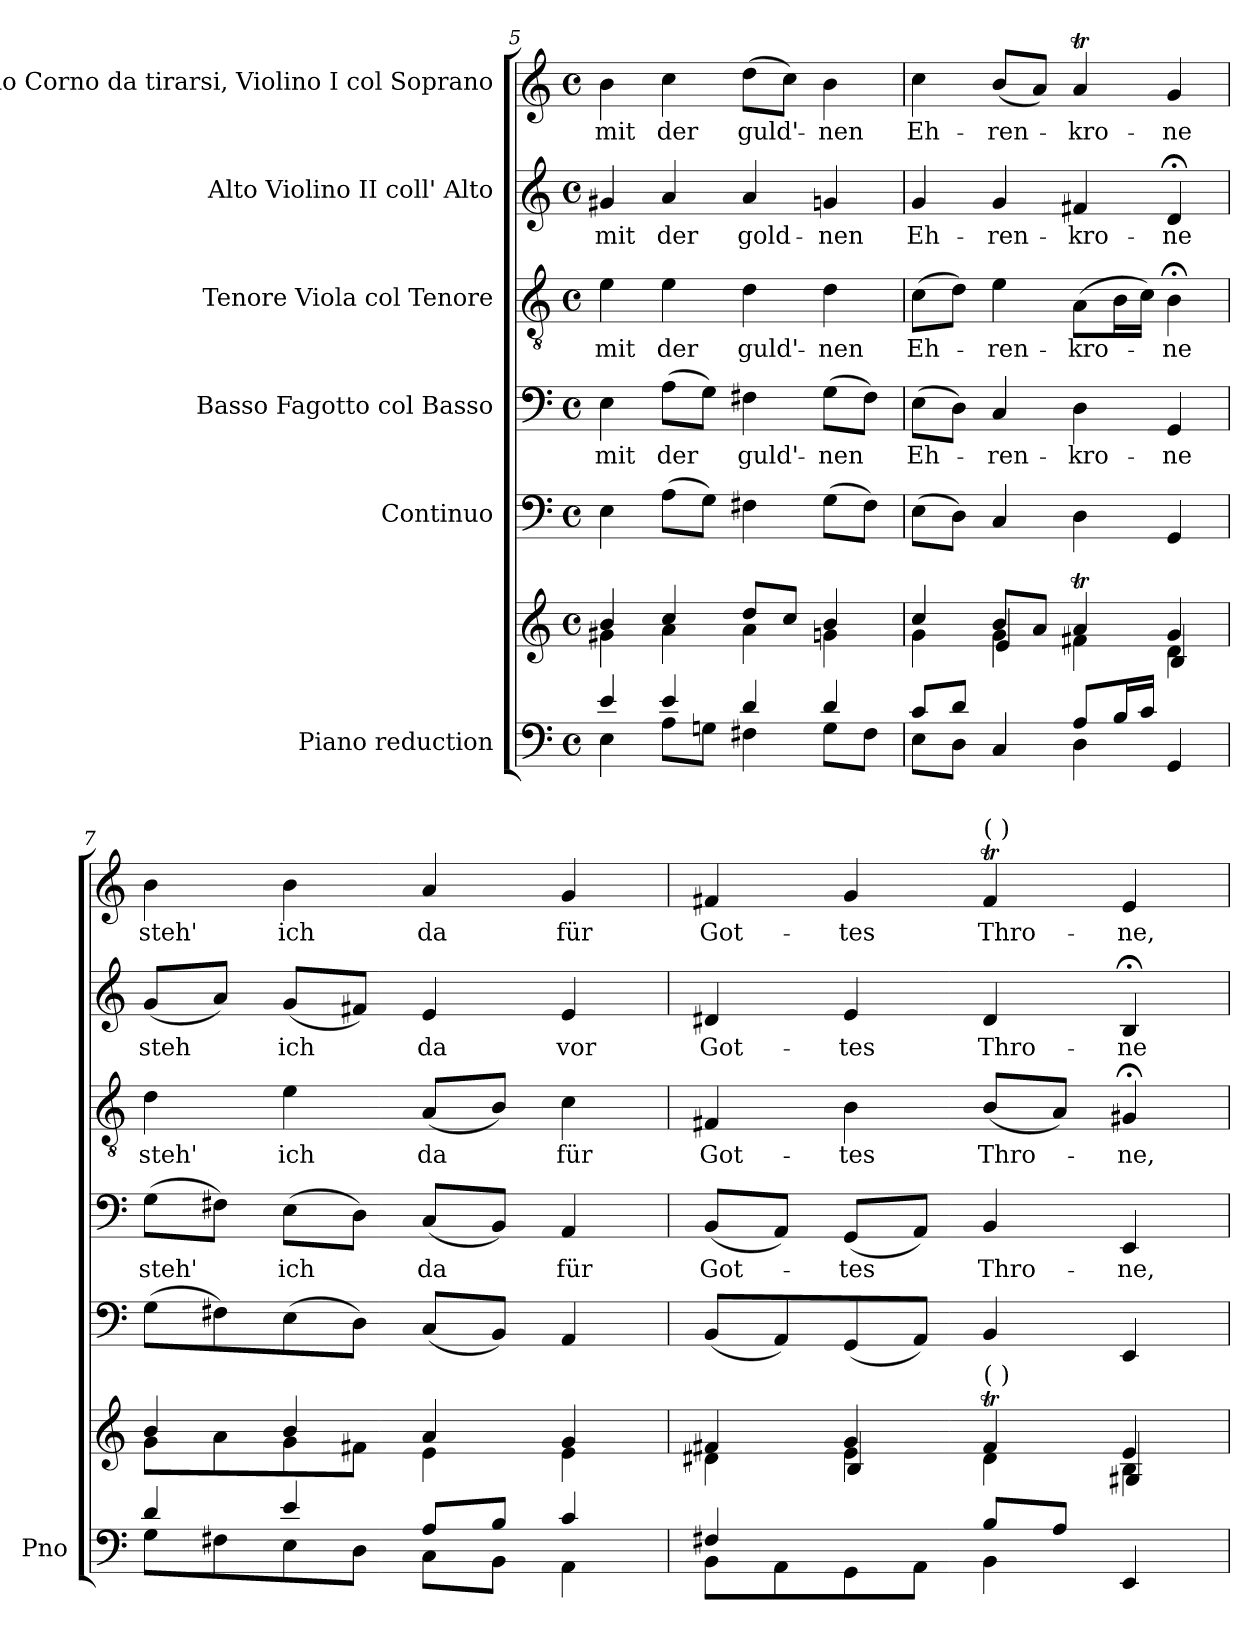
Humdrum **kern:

**kern	**kern	**kern	**kern	**text	**kern	**text	**kern	**text	**kern	**text
*part6	*part6	*part5	*part4	*part4	*part3	*part3	*part2	*part2	*part1	*part1
*staff7	*staff6	*staff5	*staff4	*staff4	*staff3	*staff3	*staff2	*staff2	*staff1	*staff1
*I"Piano reduction	*	*I"Continuo	*I"Basso Fagotto col Basso	*	*I"Tenore Viola col Tenore	*	*I"Alto Violino II coll' Alto	*	*I"Soprano Corno da tirarsi, Violino I col Soprano	*
*I'Pno	*	*	*	*	*	*	*	*	*	*
*clefF4	*clefG2	*clefF4	*clefF4	*	*clefGv2	*	*clefG2	*	*clefG2	*
*k[]	*k[]	*k[]	*k[]	*	*k[]	*	*k[]	*	*k[]	*
*M4/4	*M4/4	*M4/4	*M4/4	*	*M4/4	*	*M4/4	*	*M4/4	*
*met(c)	*met(c)	*met(c)	*met(c)	*	*met(c)	*	*met(c)	*	*met(c)	*
=5	=5	=5	=5	=5	=5	=5	=5	=5	=5	=5
*^	*^	*	*	*	*	*	*	*	*	*
!	!	!	!	!	!	!LO:LY:b	!	!LO:LY:b	!	!LO:LY:b	!	!LO:LY:b
4e/	4E\	4b/	4g#X\	4E\	4E\	mit	4e\	mit	4g#X/	mit	4b\	mit
!	!	!	!	!	!	!LO:LY:b	!	!LO:LY:b	!	!LO:LY:b	!	!LO:LY:b
4e/	8A\L	4cc/	4a\	(8A\L	(8A\L	der	4e\	der	4a/	der	4cc\	der
.	8Gn\J	.	.	8G\J)	8G\J)	.	.	.	.	.	.	.
!	!	!	!	!	!	!LO:LY:b	!	!LO:LY:b	!	!LO:LY:b	!	!LO:LY:b
4d/	4F#X\	8dd/L	4a\	4F#X\	4F#X\	guld'-	4d\	guld'-	4a/	gold-	(8dd\L	guld'-
.	.	8cc/J	.	.	.	.	.	.	.	.	8cc\J)	.
!	!	!	!	!	!	!LO:LY:b	!	!LO:LY:b	!	!LO:LY:b	!	!LO:LY:b
4d/	8G\L	4b/	4gn\	(8G\L	(8G\L	-nen	4d\	-nen	4gn/	-nen	4b\	-nen
.	8F#\J	.	.	8F#\J)	8F#\J)	.	.	.	.	.	.	.
!!LO:LB:g=z
=6	=6	=6	=6	=6	=6	=6	=6	=6	=6	=6	=6	=6
*	*	*	*^	*	*	*	*	*	*	*	*	*
!	!	!	!	!	!	!	!LO:LY:b	!	!LO:LY:b	!	!LO:LY:b	!	!LO:LY:b
8c/L	8E\L	4cc/	4g\	4ryy	(8E\L	(8E\L	Eh-	(8c\L	Eh-	4g/	Eh-	4cc\	Eh-
8d/J	8D\J	.	.	.	8D\J)	8D\J)	.	8d\J)	.	.	.	.	.
!	!	!	!	!	!	!	!LO:LY:b	!	!LO:LY:b	!	!LO:LY:b	!	!LO:LY:b
4ryy	4C/	8b/L	4g\	4e/	4C/	4C/	-ren-	4e\	-ren-	4g/	-ren-	(8b/L	-ren-
.	.	8a/J	.	.	.	.	.	.	.	.	.	8a/J)	.
!	!	!	!	!	!	!	!LO:LY:b	!	!LO:LY:b	!	!LO:LY:b	!	!LO:LY:b
8A/L	4D\	4aT/	4f#X\	4ryy	4D\	4D\	-kro-	(8A\L	-kro-	4f#X/	-kro-	4aT/	-kro-
16B/L	.	.	.	.	.	.	.	16B\L	.	.	.	.	.
16c/JJ	.	.	.	.	.	.	.	16c\JJ)	.	.	.	.	.
!	!	!	!	!	!	!	!LO:LY:b	!	!LO:LY:b	!	!LO:LY:b	!	!LO:LY:b
4ryy	4GG</	4g>/	4d\	4B/	4GG>/	4GG>/	-ne	4B;<\	-ne	4d;</	-ne	4g>/	-ne
=7	=7	=7	=7	=7	=7	=7	=7	=7	=7	=7	=7	=7	=7
!	!	!	!	!	!	!	!LO:LY:b	!	!LO:LY:b	!	!LO:LY:b	!	!LO:LY:b
*	*	*	*v	*v	*	*	*	*	*	*	*	*	*
4d/	8G\L	4b/	8g\L	(8G\L	(8G\L	steh'	4d\	steh'	(8g/L	steh	4b\	steh'
.	8F#X\	.	8a\	8F#X\)	8F#X\J)	.	.	.	8a/J)	.	.	.
!	!	!	!	!	!	!LO:LY:b	!	!LO:LY:b	!	!LO:LY:b	!	!LO:LY:b
4e/	8E\	4b/	8g\	(8E\	(8E\L	ich	4e\	ich	(8g/L	ich	4b\	ich
.	8D\J	.	8f#X\J	8D\J)	8D\J)	.	.	.	8f#X/J)	.	.	.
!	!	!	!	!	!	!LO:LY:b	!	!LO:LY:b	!	!LO:LY:b	!	!LO:LY:b
8A/L	8C\L	4a/	4e\	(8C/L	(8C/L	da	(8A/L	da	4e/	da	4a/	da
8B/J	8BB\J	.	.	8BB/J)	8BB/J)	.	8B/J)	.	.	.	.	.
!	!	!	!	!	!	!LO:LY:b	!	!LO:LY:b	!	!LO:LY:b	!	!LO:LY:b
4c/	4AA\	4g/	4e\	4AA/	4AA/	für	4c\	für	4e/	vor	4g/	für
=8	=8	=8	=8	=8	=8	=8	=8	=8	=8	=8	=8	=8
*	*	*	*^	*	*	*	*	*	*	*	*	*
!	!	!	!	!	!	!	!LO:LY:b	!	!LO:LY:b	!	!LO:LY:b	!	!LO:LY:b
4F#X/	8BB\L	4f#X/	4d#X\	4ryy	(8BB/L	(8BB/L	Got-	4F#X/	Got-	4d#X/	Got-	4f#X/	Got-
.	8AA\	.	.	.	8AA/)	8AA/J)	.	.	.	.	.	.	.
!	!	!	!	!	!	!	!LO:LY:b	!	!LO:LY:b	!	!LO:LY:b	!	!LO:LY:b
4ryy	8GG\	4g/	4e\	4B/	(8GG/	(8GG/L	-tes	4B\	-tes	4e/	-tes	4g/	-tes
.	8AA\J	.	.	.	8AA/J)	8AA/J)	.	.	.	.	.	.	.
!	!	!	!	!	!	!	!	!	!	!	!	!LO:TX:a:t=(     )	!
!	!	!LO:TX:a:t=(     )	!	!	!	!	!	!	!	!	!	!	!
!	!	!	!	!	!	!	!LO:LY:b	!	!LO:LY:b	!	!LO:LY:b	!	!LO:LY:b
8B/L	4BB\	4f#t/	4d#\	4ryy	4BB/	4BB/	Thro-	(8B/L	Thro-	4d#/	Thro-	4f#t/	Thro-
8A/J	.	.	.	.	.	.	.	8A/J)	.	.	.	.	.
!	!	!	!	!	!	!	!LO:LY:b	!	!LO:LY:b	!	!LO:LY:b	!	!LO:LY:b
4ryy	4EE</	4e>/	4B\	4G#X/	4EE>/	4EE>/	-ne,	4G#X;</	-ne,	4B;</	-ne	4e>/	-ne,
*v	*v	*	*	*	*	*	*	*	*	*	*	*	*
*	*v	*v	*v	*	*	*	*	*	*	*	*	*
=	=	=	=	=	=	=	=	=	=	=
*-	*-	*-	*-	*-	*-	*-	*-	*-	*-	*-
